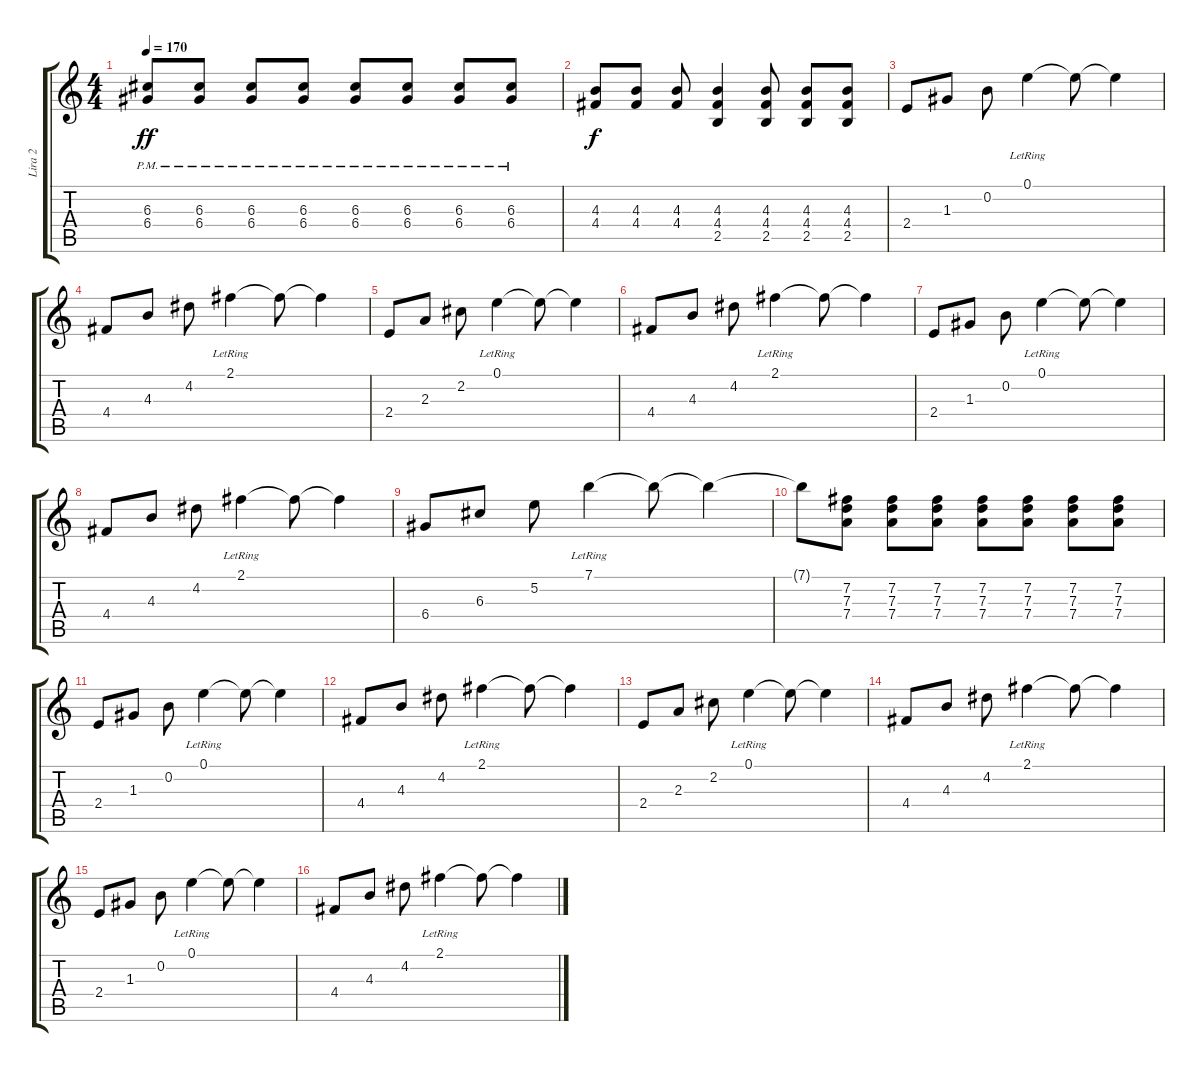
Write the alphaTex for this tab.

\track ("Lira 2" "Lira 2") {instrument electricguitarmuted}
\staff {score tabs}
\tuning (E4 B3 G3 D3 A2 E2) {hide}
\ts (4 4)
\tempo 170
\clef g2
\ks c
(6.3{pm} 6.4{pm}).8{dy ff} (6.3{pm} 6.4{pm}).8 (6.3{pm} 6.4{pm}).8 (6.3{pm} 6.4{pm}).8 (6.3{pm} 6.4{pm}).8 (6.3{pm} 6.4{pm}).8 (6.3{pm} 6.4{pm}).8 (6.3{pm} 6.4{pm}).8 |
(4.3 4.4).8{dy f} (4.3 4.4).8 (4.3 4.4).8 (4.3 4.4 2.5).4 (4.3 4.4 2.5).8 (4.3 4.4 2.5).8 (4.3 4.4 2.5).8 |
2.4.8 1.3.8 0.2.8 0.1{lr}.4 0.1{t}.8 0.1{t}.4 |
4.4.8 4.3.8 4.2.8 2.1{lr}.4 2.1{t}.8 2.1{t}.4 |
2.4.8 2.3.8 2.2.8 0.1{lr}.4 0.1{t}.8 0.1{t}.4 |
4.4.8 4.3.8 4.2.8 2.1{lr}.4 2.1{t}.8 2.1{t}.4 |
2.4.8 1.3.8 0.2.8 0.1{lr}.4 0.1{t}.8 0.1{t}.4 |
4.4.8 4.3.8 4.2.8 2.1{lr}.4 2.1{t}.8 2.1{t}.4 |
6.4.8 6.3.8 5.2.8 7.1{lr}.4 7.1{t}.8 7.1{t}.4 |
7.1{t}.8 (7.2 7.3 7.4).8 (7.2 7.3 7.4).8 (7.2 7.3 7.4).8 (7.2 7.3 7.4).8 (7.2 7.3 7.4).8 (7.2 7.3 7.4).8 (7.2 7.3 7.4).8 |
2.4.8 1.3.8 0.2.8 0.1{lr}.4 0.1{t}.8 0.1{t}.4 |
4.4.8 4.3.8 4.2.8 2.1{lr}.4 2.1{t}.8 2.1{t}.4 |
2.4.8 2.3.8 2.2.8 0.1{lr}.4 0.1{t}.8 0.1{t}.4 |
4.4.8 4.3.8 4.2.8 2.1{lr}.4 2.1{t}.8 2.1{t}.4 |
2.4.8 1.3.8 0.2.8 0.1{lr}.4 0.1{t}.8 0.1{t}.4 |
4.4.8 4.3.8 4.2.8 2.1{lr}.4 2.1{t}.8 2.1{t}.4
